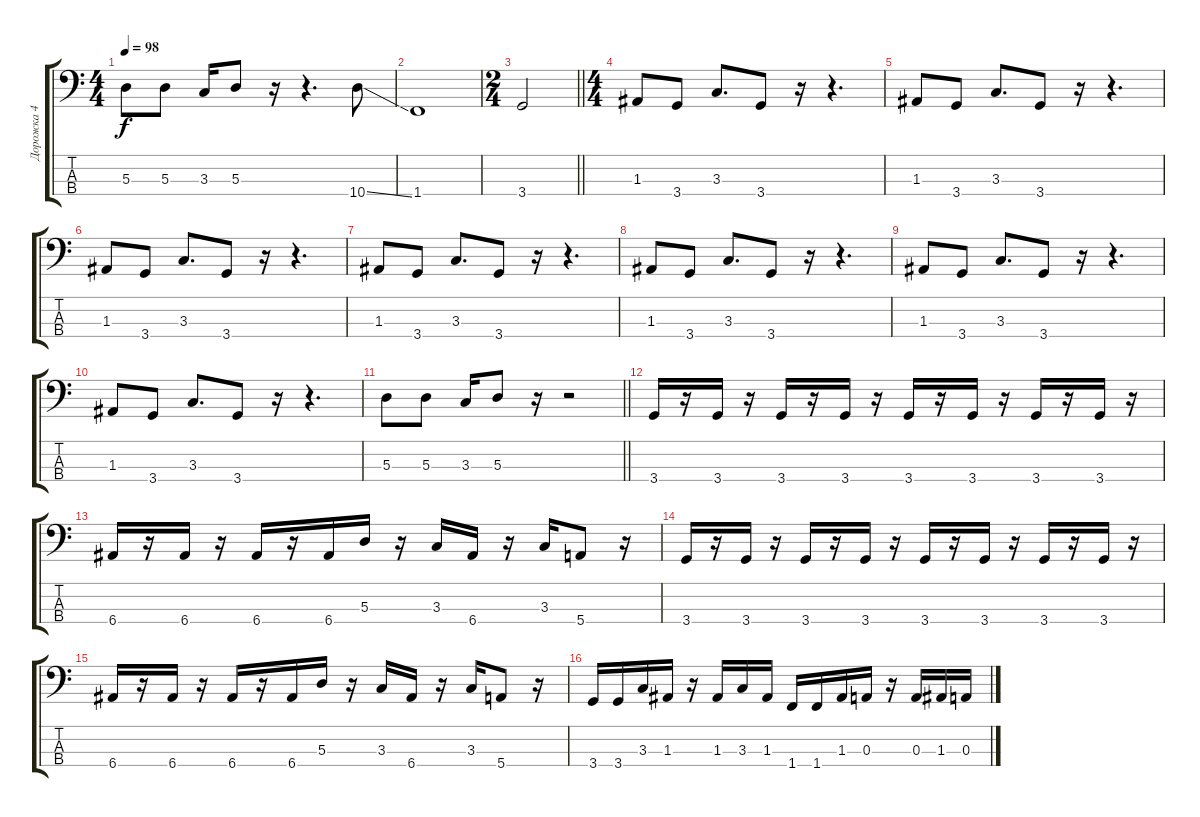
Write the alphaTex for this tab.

\track ("Дорожка 4" "Дорожка 4") {instrument electricbasspick}
\staff {score tabs}
\tuning (G2 D2 A1 E1) {hide}
\ts (4 4)
\tempo 98
\clef f4
\ks c
5.3.8{dy f} 5.3.8 3.3.16 5.3.8 r.16 r.4{d} 10.4{ss}.8 |
1.4.1 |
\ts (2 4)
\barLineRight lightlight
3.4.2 |
\ts (4 4)
1.3.8 3.4.8 3.3.8{d} 3.4.8 r.16 r.4{d} |
1.3.8 3.4.8 3.3.8{d} 3.4.8 r.16 r.4{d} |
1.3.8 3.4.8 3.3.8{d} 3.4.8 r.16 r.4{d} |
1.3.8 3.4.8 3.3.8{d} 3.4.8 r.16 r.4{d} |
1.3.8 3.4.8 3.3.8{d} 3.4.8 r.16 r.4{d} |
1.3.8 3.4.8 3.3.8{d} 3.4.8 r.16 r.4{d} |
1.3.8 3.4.8 3.3.8{d} 3.4.8 r.16 r.4{d} |
\barLineRight lightlight
5.3.8 5.3.8 3.3.16 5.3.8 r.16 r.2 |
3.4.16 r.16 3.4.16 r.16 3.4.16 r.16 3.4.16 r.16 3.4.16 r.16 3.4.16 r.16 3.4.16 r.16 3.4.16 r.16 |
6.4.16 r.16 6.4.16 r.16 6.4.16 r.16 6.4.16 5.3.16 r.16 3.3.16 6.4.16 r.16 3.3.16 5.4.8 r.16 |
3.4.16 r.16 3.4.16 r.16 3.4.16 r.16 3.4.16 r.16 3.4.16 r.16 3.4.16 r.16 3.4.16 r.16 3.4.16 r.16 |
6.4.16 r.16 6.4.16 r.16 6.4.16 r.16 6.4.16 5.3.16 r.16 3.3.16 6.4.16 r.16 3.3.16 5.4.8 r.16 |
3.4.16 3.4.16 3.3.16 1.3.16 r.16 1.3.16 3.3.16 1.3.16 1.4.16 1.4.16 1.3.16 0.3.16 r.16 0.3.16 1.3.16 0.3.16
